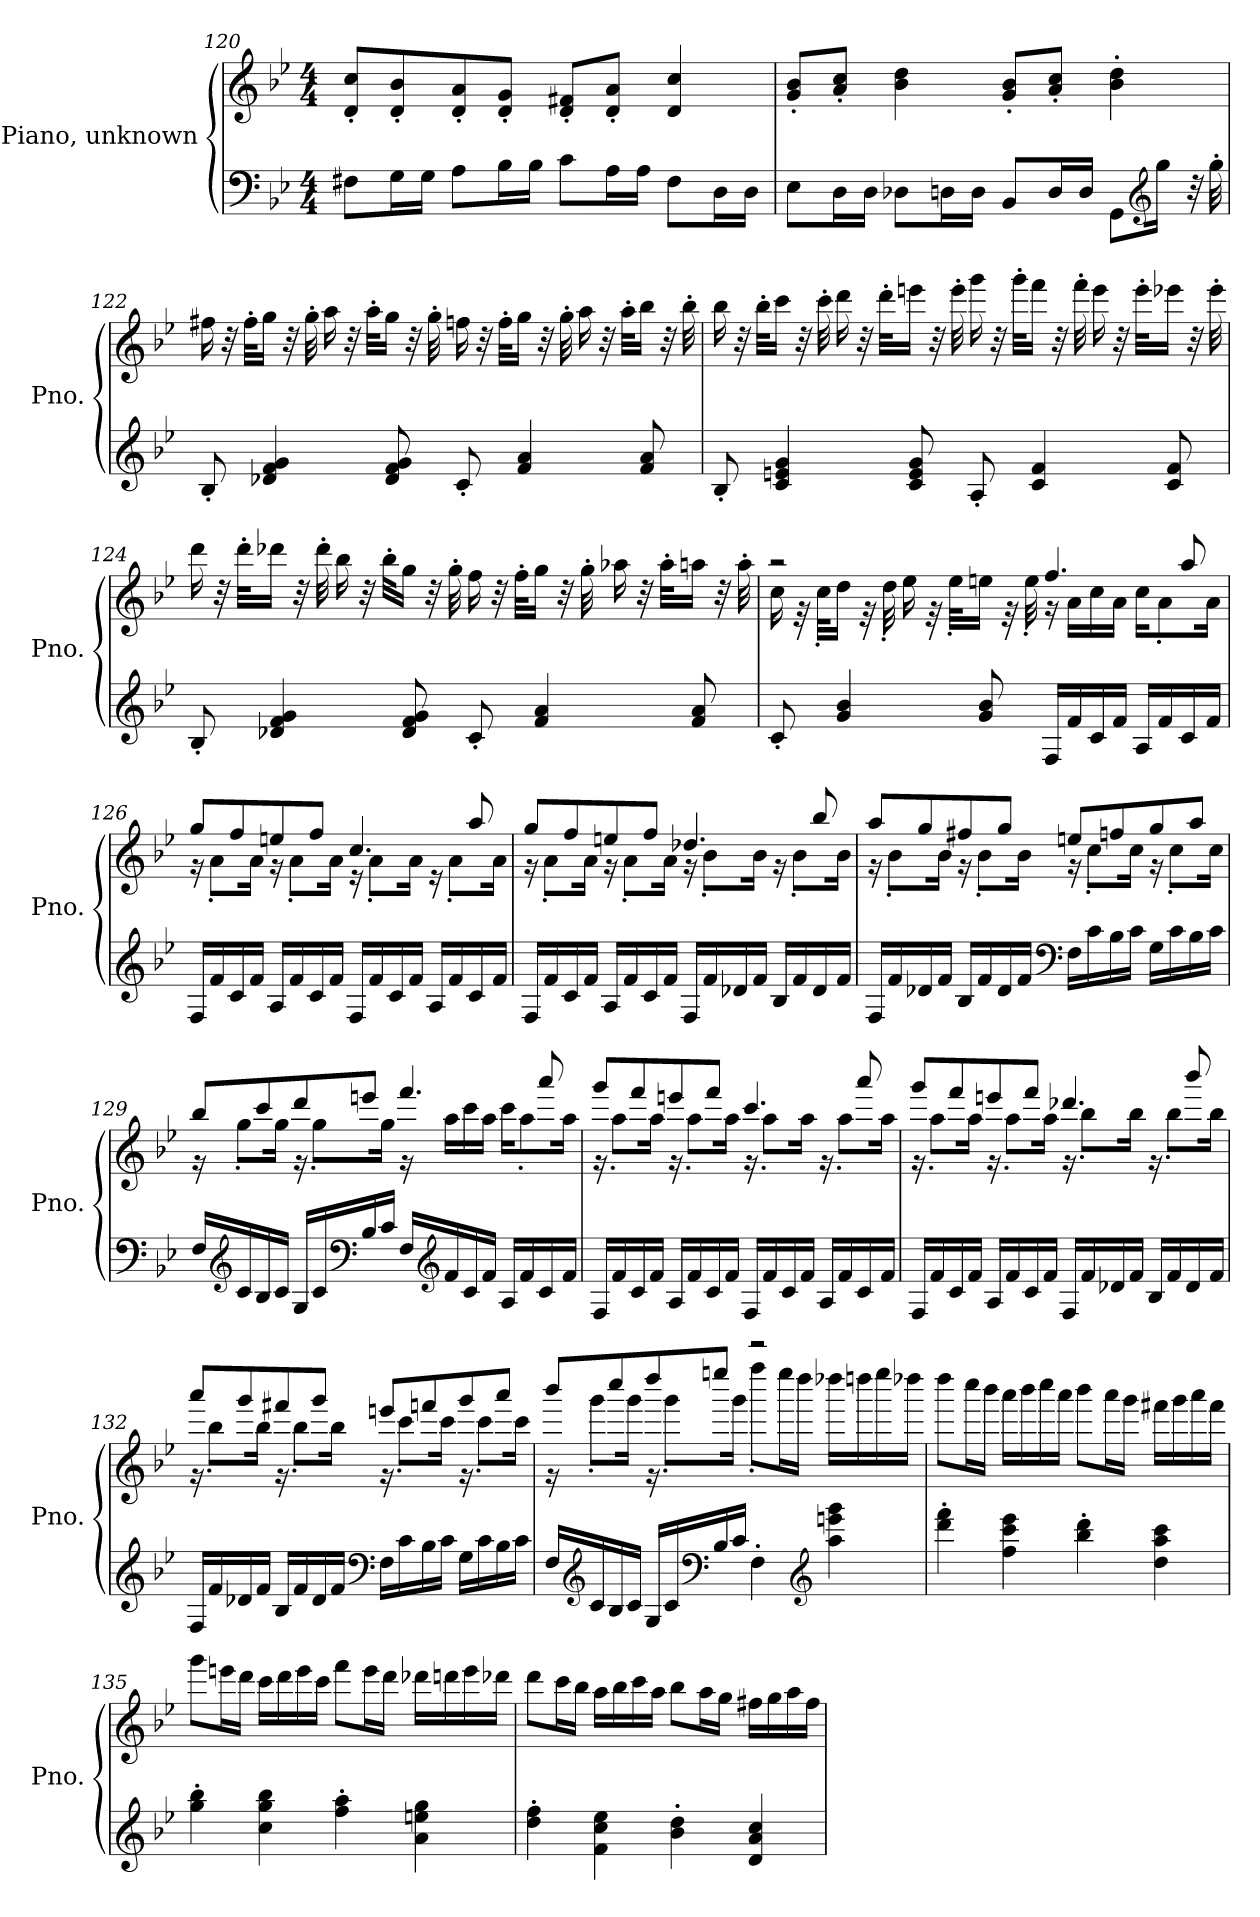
**kern	**kern
*part1	*part1
*staff2	*staff1
*I"Piano, unknown	*
*I'Pno.	*
!!LO:LB:g=z
*clefF4	*clefG2
*k[b-e-]	*k[b-e-]
*M4/4	*M4/4
=120	=120
8F#X\L	8d/' 8cc/'L
16G\L	8d/' 8b-/'
16G\JJ	.
8A\L	8d/' 8a/'
16B-\L	8d/' 8g/'J
16B-\JJ	.
8c\L	8d/' 8f#X/'L
16A\L	8d/' 8a/'J
16A\JJ	.
8F#\L	4d/ 4cc/
16D\L	.
16D\JJ	.
=121	=121
8E-\L	8g/' 8b-/'L
16D\L	8a/' 8cc/'J
16D\JJ	.
8D-X\L	4b-\ 4dd\
16Dn\L	.
16D\JJ	.
8BB-/L	8g/' 8b-/'L
16D/L	8a/' 8cc/'J
16D/JJ	.
8GG\L	4b-\' 4dd\'
*clefG2	*
16gg\Jk	.
32r	.
32gg'\	.
!!LO:LB:g=z
=122	=122
8B-'/	16ff#X\
.	32r
.	32ff#'\KLL
4d-X/ 4f/ 4g/	16gg\JJ
.	32r
.	32gg'\
.	16aa\
.	32r
.	32aa'\KLL
8d-/ 8f/ 8g/	16gg\JJ
.	32r
.	32gg'\
8c'/	16ffn\
.	32r
.	32ff'\KLL
4f/ 4a/	16gg\JJ
.	32r
.	32gg'\
.	16aa\
.	32r
.	32aa'\KLL
8f/ 8a/	16bb-\JJ
.	32r
.	32bb-'\
!!LO:PB:g=z
=123	=123
8B-'/	16bb-\
.	32r
.	32bb-'\KLL
4c/ 4en/ 4g/	16ccc\JJ
.	32r
.	32ccc'\
.	16ddd\
.	32r
.	32ddd'\KLL
8c/ 8e/ 8g/	16eeen\JJ
.	32r
.	32eee'\
8A'/	16ggg\
.	32r
.	32ggg'\KLL
4c/ 4f/	16fff\JJ
.	32r
.	32fff'\
.	16eee\
.	32r
.	32eee'\KLL
8c/ 8f/	16eee-X\JJ
.	32r
.	32eee-'\
!!LO:LB:g=z
=124	=124
8B-'/	16ddd\
.	32r
.	32ddd'\KLL
4d-X/ 4f/ 4g/	16ddd-X\JJ
.	32r
.	32ddd-'\
.	16bb-\
.	32r
.	32bb-'\KLL
8d-/ 8f/ 8g/	16gg\JJ
.	32r
.	32gg'\
8c'/	16ff\
.	32r
.	32ff'\KLL
4f/ 4a/	16gg\JJ
.	32r
.	32gg'\
.	16aa-X\
.	32r
.	32aa-'\KLL
8f/ 8a/	16aan\JJ
.	32r
.	32aa'\
!!LO:LB:g=z
=125	=125
*	*^
8c'/	2r	16cc\
.	.	32r
.	.	32cc'\KLL
4g/ 4b-/	.	16dd\JJ
.	.	32r
.	.	32dd'\
.	.	16ee-\
.	.	32r
.	.	32ee-'\KLL
8g/ 8b-/	.	16een\JJ
.	.	32r
.	.	32ee'\
16F/LL	4.ff/	16r
16f/	.	16a\LL
16c/	.	16cc\
16f/JJ	.	16a\JJ
16A/LL	.	16cc\KL
16f/	.	8a'\
16c/	8aa/	.
16f/JJ	.	16a\Jk
=126	=126	=126
16F/LL	8gg/L	16r
16f/	.	8a'\L
16c/	8ff/	.
16f/JJ	.	16a\Jk
16A/LL	8een/	16r
16f/	.	8a'\L
16c/	8ff/J	.
16f/JJ	.	16a\Jk
16F/LL	4.cc/	16r
16f/	.	8a'\L
16c/	.	.
16f/JJ	.	16a\Jk
16A/LL	.	16r
16f/	.	8a'\L
16c/	8aa/	.
16f/JJ	.	16a\Jk
!!LO:LB:g=z	!!
=127	=127	=127
16F/LL	8gg/L	16r
16f/	.	8a'\L
16c/	8ff/	.
16f/JJ	.	16a\Jk
16A/LL	8een/	16r
16f/	.	8a'\L
16c/	8ff/J	.
16f/JJ	.	16a\Jk
16F/LL	4.dd-X/	16r
16f/	.	8b-'\L
16d-X/	.	.
16f/JJ	.	16b-\Jk
16B-/LL	.	16r
16f/	.	8b-'\L
16d-/	8bb-/	.
16f/JJ	.	16b-\Jk
=128	=128	=128
16F/LL	8aa/L	16r
16f/	.	8b-'\L
16d-X/	8gg/	.
16f/JJ	.	16b-\Jk
16B-/LL	8ff#X/	16r
16f/	.	8b-'\L
16d-/	8gg/J	.
16f/JJ	.	16b-\Jk
*clefF4	*	*
16F\LL	8een/L	16r
16c\	.	8cc'\L
16B-\	8ffn/	.
16c\JJ	.	16cc\Jk
16G\LL	8gg/	16r
16c\	.	8cc'\L
16B-\	8aa/J	.
16c\JJ	.	16cc\Jk
!!LO:LB:g=z	!!
=129	=129	=129
16F/LL	8bb-/L	16r
*clefG2	*	*
16c/	.	8gg'\L
16B-/	8ccc/	.
16c/JJ	.	16gg\Jk
16G/LL	8ddd/	16r
16c/	.	8gg'\L
*clefF4	*	*
16B-/	8eeen/J	.
16c/JJ	.	16gg\Jk
16F/LL	4.fff/	16r
*clefG2	*	*
16f/	.	16aa\LL
16c/	.	16ccc\
16f/JJ	.	16aa\JJ
16A/LL	.	16ccc\KL
16f/	.	8aa'\
16c/	8aaa/	.
16f/JJ	.	16aa\Jk
!!LO:LB:g=z	!!
=130	=130	=130
16F/LL	8ggg/L	16r
16f/	.	8aa'\L
16c/	8fff/	.
16f/JJ	.	16aa\Jk
16A/LL	8eeen/	16r
16f/	.	8aa'\L
16c/	8fff/J	.
16f/JJ	.	16aa\Jk
16F/LL	4.ccc/	16r
16f/	.	8aa'\L
16c/	.	.
16f/JJ	.	16aa\Jk
16A/LL	.	16r
16f/	.	8aa'\L
16c/	8aaa/	.
16f/JJ	.	16aa\Jk
=131	=131	=131
16F/LL	8ggg/L	16r
16f/	.	8aa'\L
16c/	8fff/	.
16f/JJ	.	16aa\Jk
16A/LL	8eeen/	16r
16f/	.	8aa'\L
16c/	8fff/J	.
16f/JJ	.	16aa\Jk
16F/LL	4.ddd-X/	16r
16f/	.	8bb-'\L
16d-X/	.	.
16f/JJ	.	16bb-\Jk
16B-/LL	.	16r
16f/	.	8bb-'\L
16d-/	8bbb-/	.
16f/JJ	.	16bb-\Jk
!!LO:PB:g=z	!!
=132	=132	=132
16F/LL	8aaa/L	16r
16f/	.	8bb-'\L
16d-X/	8ggg/	.
16f/JJ	.	16bb-\Jk
16B-/LL	8fff#X/	16r
16f/	.	8bb-'\L
16d-/	8ggg/J	.
16f/JJ	.	16bb-\Jk
*clefF4	*	*
16F\LL	8eeen/L	16r
16c\	.	8ccc'\L
16B-\	8fffn/	.
16c\JJ	.	16ccc\Jk
16G\LL	8ggg/	16r
16c\	.	8ccc'\L
16B-\	8aaa/J	.
16c\JJ	.	16ccc\Jk
!!LO:LB:g=z	!!
=133	=133	=133
16F/LL	8bbb-/L	16r
*clefG2	*	*
16c/	.	8ggg'\L
16B-/	8cccc/	.
16c/JJ	.	16ggg\Jk
16G/LL	8dddd/	16r
16c/	.	8ggg'\L
*clefF4	*	*
16B-/	8eeeen/J	.
16c/JJ	.	16ggg\Jk
4F'\	2r	8ffff'\L
.	.	16eeee\L
.	.	16dddd\JJ
*clefG2	*	*
4aa\ 4eeen\ 4ggg\	.	16dddd-X\LL
.	.	16ddddn\
.	.	16eeee\
.	.	16dddd-X\JJ
*	*v	*v
=134	=134
4ddd\' 4fff\'	8dddd\L
.	16cccc\L
.	16bbb-\JJ
4ff\ 4ccc\ 4eee-\	16aaa\LL
.	16bbb-\
.	16cccc\
.	16aaa\JJ
4bb-\' 4ddd\'	8bbb-\L
.	16aaa\L
.	16ggg\JJ
4dd\ 4aa\ 4ccc\	16fff#X\LL
.	16ggg\
.	16aaa\
.	16fff#\JJ
!!LO:LB:g=z
=135	=135
4gg\' 4bb-\'	8ggg\L
.	16eeen\L
.	16ddd\JJ
4cc\ 4gg\ 4bb-\	16ccc\LL
.	16ddd\
.	16eee\
.	16ccc\JJ
4ff\' 4aa\'	8fff\L
.	16eee\L
.	16ddd\JJ
4a\ 4een\ 4gg\	16ddd-X\LL
.	16dddn\
.	16eee\
.	16ddd-X\JJ
=136	=136
4dd\' 4ff\'	8ddd\L
.	16ccc\L
.	16bb-\JJ
4f\ 4cc\ 4ee-\	16aa\LL
.	16bb-\
.	16ccc\
.	16aa\JJ
4b-\' 4dd\'	8bb-\L
.	16aa\L
.	16gg\JJ
4d/ 4a/ 4cc/	16ff#X\LL
.	16gg\
.	16aa\
.	16ff#\JJ
=	=
*-	*-
